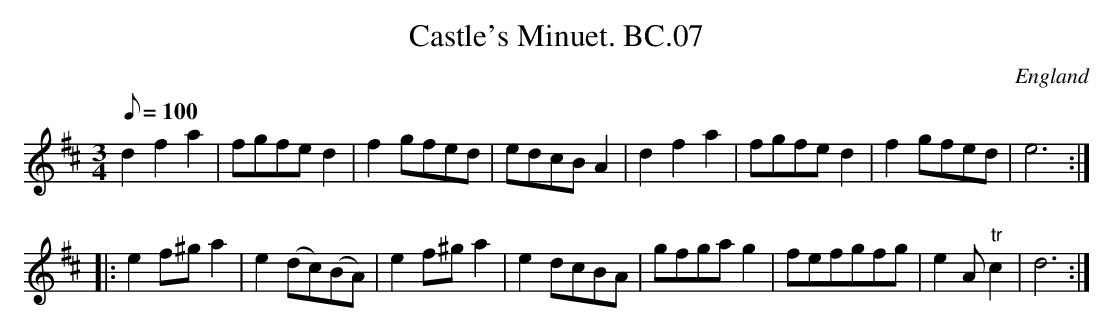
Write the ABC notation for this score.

X:1
T:Castle's Minuet. BC.07
M:3/4
L:1/8
Q:100
O:England
K:D
d2 f2 a2 | fgfe d2 | f2 gfed | edcB A2 | d2 f2 a2 | fgfe d2 | f2 gfed |
e6 :|!
|:e2 f^g a2 | e2 (dc)(BA)| e2 f^g a2 | e2 dcBA | gfga g2 | fefgfg | e2 A
2
"tr"c2 | d6 :|]
